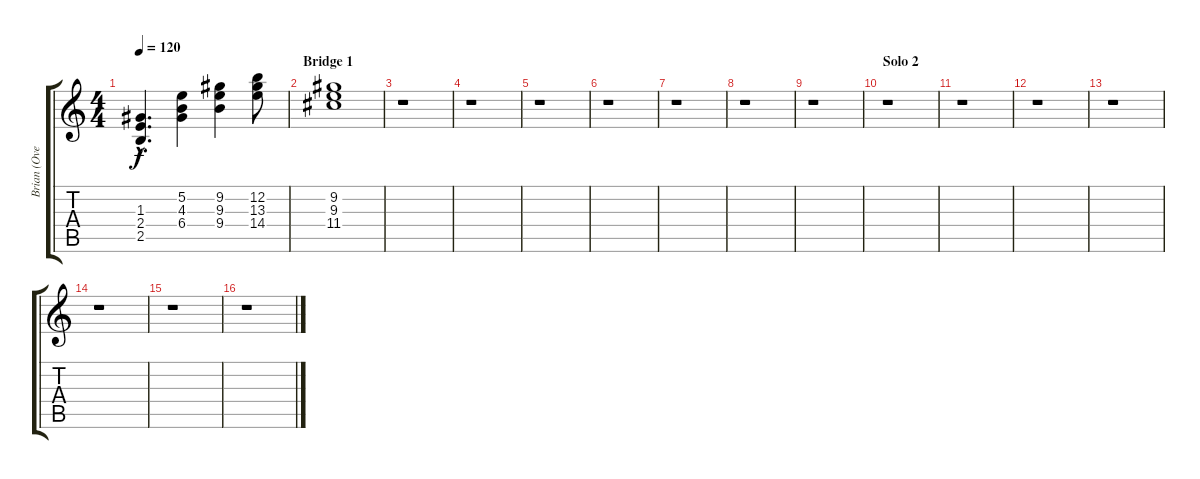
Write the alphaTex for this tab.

\track ("Brian (Overdriven Guitar)" "Brian (Ove") {instrument overdrivenguitar}
\staff {score tabs}
\tuning (E4 B3 G3 D3 A2 E2) {hide}
\ts (4 4)
\tempo 120
\clef g2
\ks c
(1.3{hac} 2.4{hac} 2.5{hac}).4{d dy f} (5.2 4.3 6.4).4 (9.2 9.3 9.4).4 (12.2 13.3 14.4).8 |
\section ("" "Bridge 1")
(9.2 9.3 11.4).1{volume 0} |
r.1{volume 8} |
r.1 |
r.1 |
r.1 |
r.1 |
r.1 |
r.1 |
\section ("" "Solo 2")
r.1 |
r.1 |
r.1 |
r.1 |
r.1 |
r.1 |
r.1
